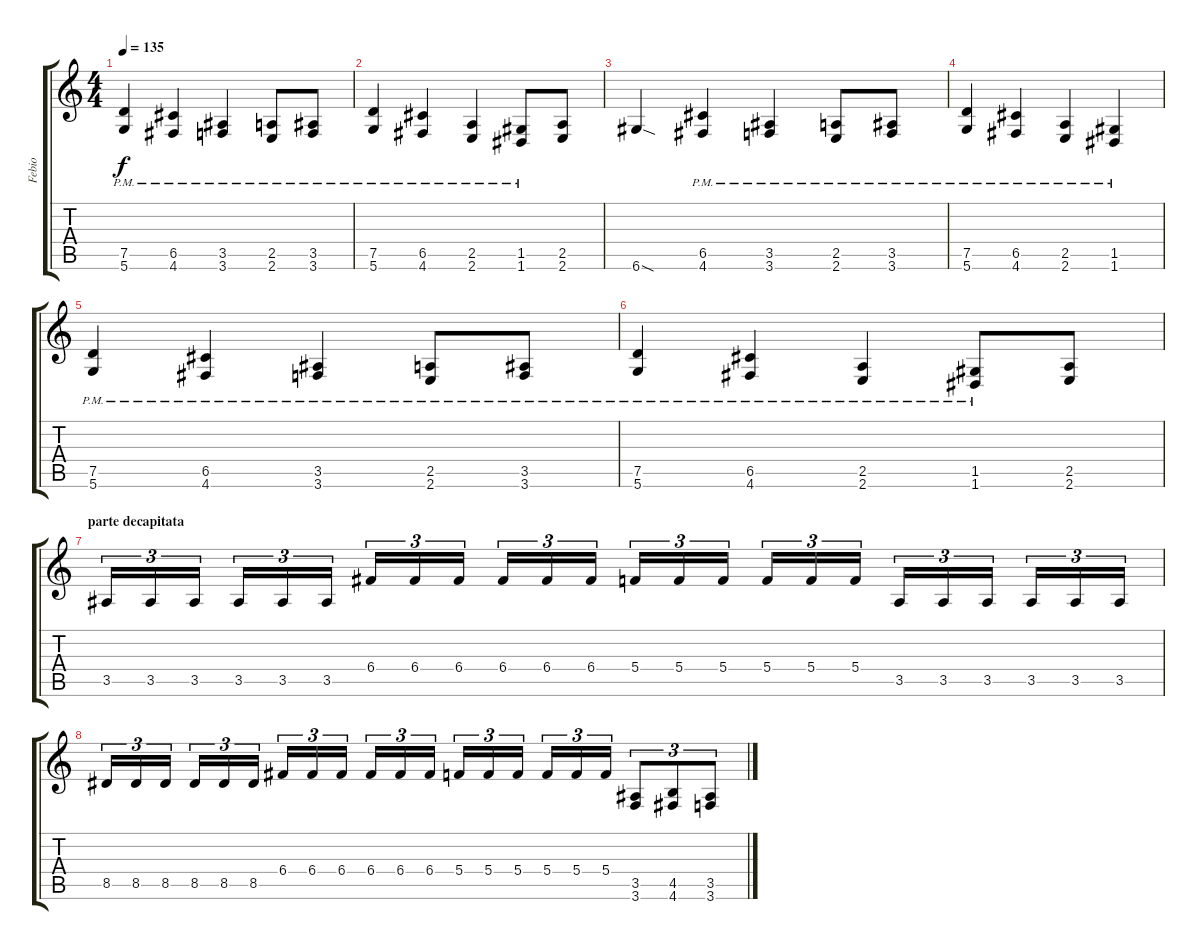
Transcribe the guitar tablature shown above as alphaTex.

\track ("Febio" "Febio") {instrument distortionguitar}
\staff {score tabs}
\tuning (D4 A3 F3 C3 G2 D2) {hide}
\ts (4 4)
\tempo 135
\clef g2
\ks c
(7.5{pm} 5.6{pm}).4{dy f} (6.5{pm} 4.6{pm}).4 (3.5{pm} 3.6{pm}).4 (2.5{pm} 2.6{pm}).8 (3.5{pm} 3.6{pm}).8 |
(7.5{pm} 5.6{pm}).4 (6.5{pm} 4.6{pm}).4 (2.5{pm} 2.6{pm}).4 (1.5{pm} 1.6{pm}).8 (2.5 2.6).8 |
6.6{sod}.4 (6.5{pm} 4.6{pm}).4 (3.5{pm} 3.6{pm}).4 (2.5{pm} 2.6{pm}).8 (3.5{pm} 3.6{pm}).8 |
(7.5{pm} 5.6{pm}).4 (6.5{pm} 4.6{pm}).4 (2.5{pm} 2.6{pm}).4 (1.5{pm} 1.6{pm}).4 |
(7.5{pm} 5.6{pm}).4 (6.5{pm} 4.6{pm}).4 (3.5{pm} 3.6{pm}).4 (2.5{pm} 2.6{pm}).8 (3.5{pm} 3.6{pm}).8 |
(7.5{pm} 5.6{pm}).4 (6.5{pm} 4.6{pm}).4 (2.5{pm} 2.6{pm}).4 (1.5{pm} 1.6{pm}).8 (2.5 2.6).8 |
\section ("" "parte decapitata")
3.5.16{tu (3 2)} 3.5.16{tu (3 2)} 3.5.16{tu (3 2) beam splitsecondary} 3.5.16{tu (3 2)} 3.5.16{tu (3 2)} 3.5.16{tu (3 2)} 6.4.16{tu (3 2)} 6.4.16{tu (3 2)} 6.4.16{tu (3 2) beam splitsecondary} 6.4.16{tu (3 2)} 6.4.16{tu (3 2)} 6.4.16{tu (3 2)} 5.4.16{tu (3 2)} 5.4.16{tu (3 2)} 5.4.16{tu (3 2) beam splitsecondary} 5.4.16{tu (3 2)} 5.4.16{tu (3 2)} 5.4.16{tu (3 2)} 3.5.16{tu (3 2)} 3.5.16{tu (3 2)} 3.5.16{tu (3 2) beam splitsecondary} 3.5.16{tu (3 2)} 3.5.16{tu (3 2)} 3.5.16{tu (3 2)} |
8.5.16{tu (3 2)} 8.5.16{tu (3 2)} 8.5.16{tu (3 2) beam splitsecondary} 8.5.16{tu (3 2)} 8.5.16{tu (3 2)} 8.5.16{tu (3 2)} 6.4.16{tu (3 2)} 6.4.16{tu (3 2)} 6.4.16{tu (3 2) beam splitsecondary} 6.4.16{tu (3 2)} 6.4.16{tu (3 2)} 6.4.16{tu (3 2)} 5.4.16{tu (3 2)} 5.4.16{tu (3 2)} 5.4.16{tu (3 2) beam splitsecondary} 5.4.16{tu (3 2)} 5.4.16{tu (3 2)} 5.4.16{tu (3 2)} (3.5 3.6).8{tu (3 2)} (4.5 4.6).8{tu (3 2)} (3.5 3.6).8{tu (3 2)}
